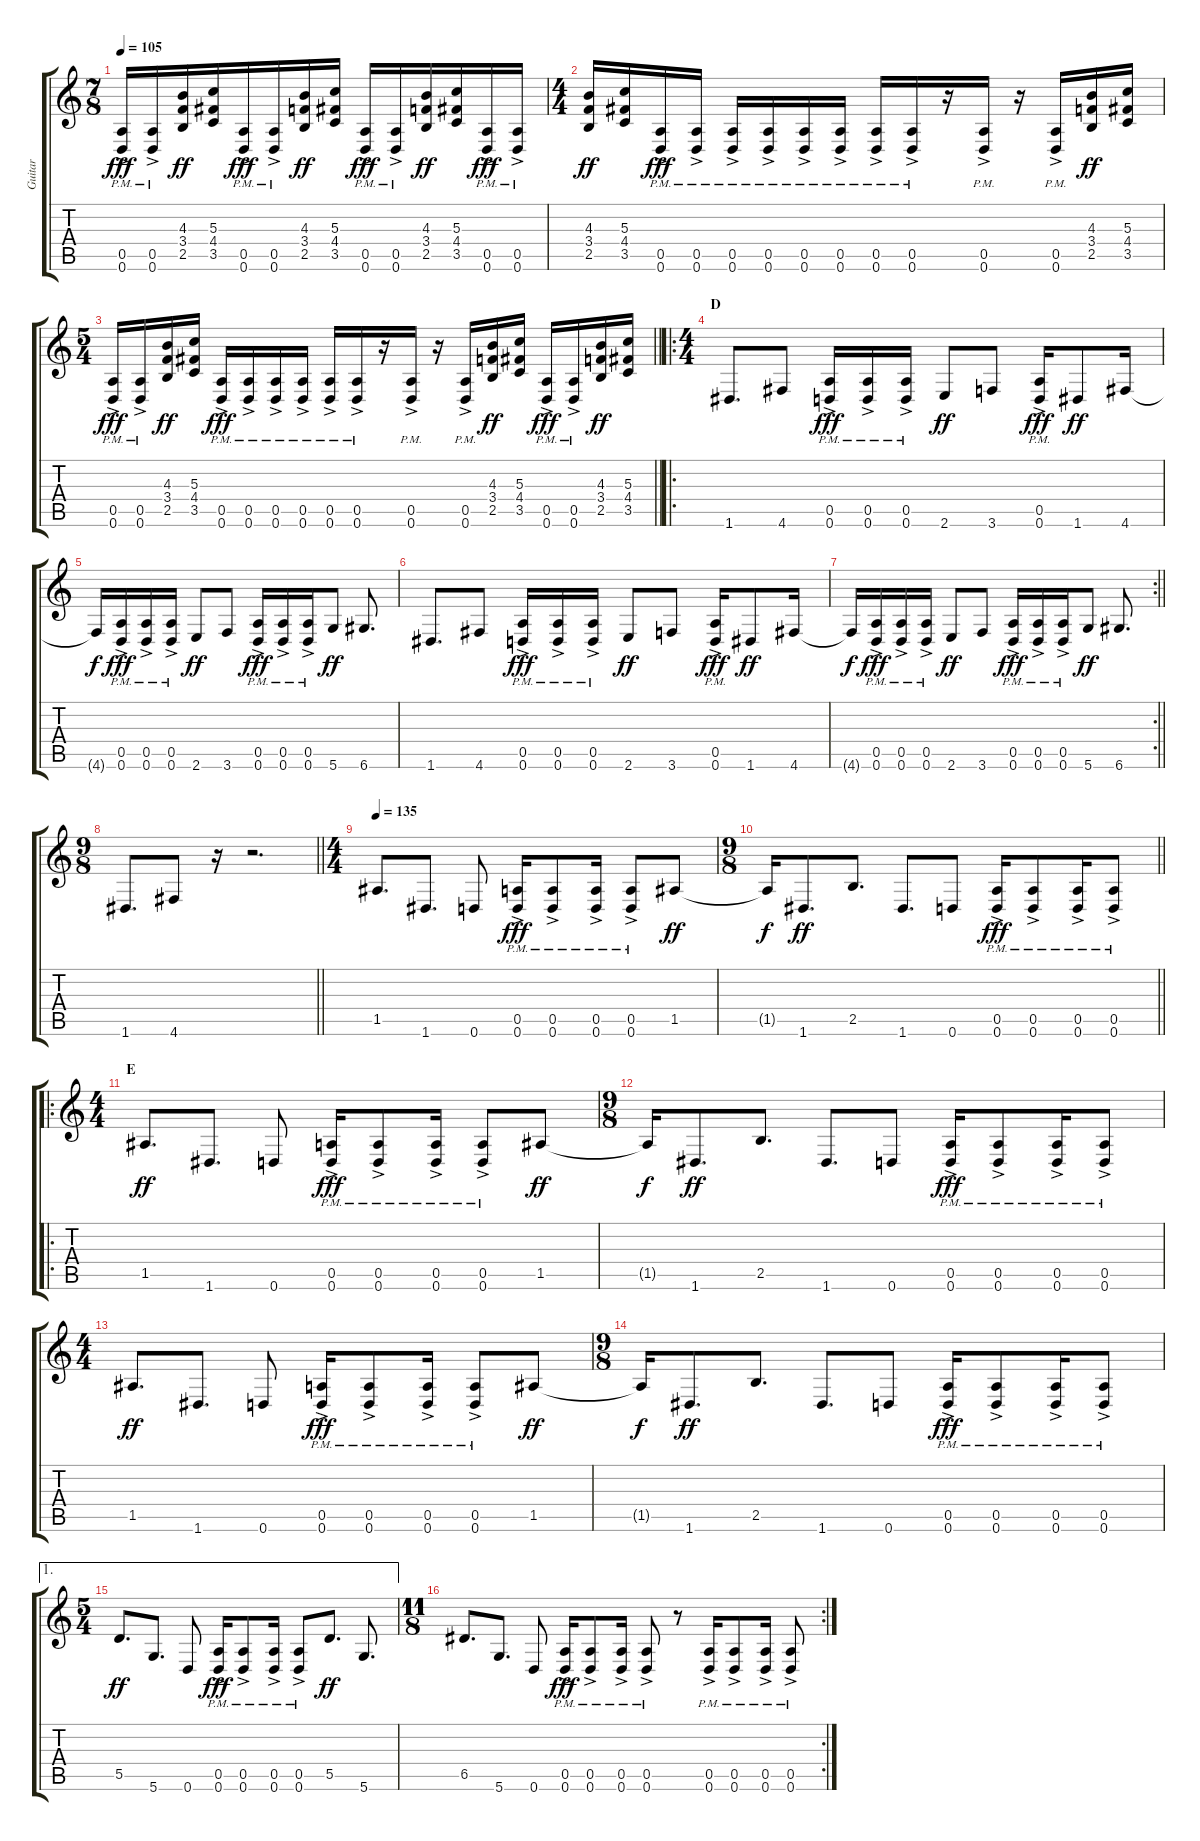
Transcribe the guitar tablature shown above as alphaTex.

\track ("Guitar" "Guitar") {instrument distortionguitar}
\staff {score tabs}
\tuning (E4 B3 G3 D3 A2 D2) {hide}
\ts (7 8)
\tempo 105
\clef g2
\ks c
(0.5{ac pm} 0.6{ac pm}).16{dy fff} (0.5{ac pm} 0.6{ac pm}).16 (4.3 3.4 2.5).16{dy ff} (5.3 4.4 3.5).16 (0.5{ac pm} 0.6{ac pm}).16{dy fff} (0.5{ac pm} 0.6{ac pm}).16 (4.3 3.4 2.5).16{dy ff} (5.3 4.4 3.5).16 (0.5{ac pm} 0.6{ac pm}).16{dy fff} (0.5{ac pm} 0.6{ac pm}).16 (4.3 3.4 2.5).16{dy ff} (5.3 4.4 3.5).16 (0.5{ac pm} 0.6{ac pm}).16{dy fff} (0.5{ac pm} 0.6{ac pm}).16 |
\ts (4 4)
(4.3 3.4 2.5).16{dy ff} (5.3 4.4 3.5).16 (0.5{ac pm} 0.6{ac pm}).16{dy fff} (0.5{ac pm} 0.6{ac pm}).16 (0.5{ac pm} 0.6{ac pm}).16 (0.5{ac pm} 0.6{ac pm}).16 (0.5{ac pm} 0.6{ac pm}).16 (0.5{ac pm} 0.6{ac pm}).16 (0.5{ac pm} 0.6{ac pm}).16 (0.5{ac pm} 0.6{ac pm}).16 r.16 (0.5{ac pm} 0.6{ac pm}).16 r.16 (0.5{ac pm} 0.6{ac pm}).16 (4.3 3.4 2.5).16{dy ff} (5.3 4.4 3.5).16 |
\ts (5 4)
\barLineRight lightlight
(0.5{ac pm} 0.6{ac pm}).16{dy fff} (0.5{ac pm} 0.6{ac pm}).16 (4.3 3.4 2.5).16{dy ff} (5.3 4.4 3.5).16 (0.5{ac pm} 0.6{ac pm}).16{dy fff} (0.5{ac pm} 0.6{ac pm}).16 (0.5{ac pm} 0.6{ac pm}).16 (0.5{ac pm} 0.6{ac pm}).16 (0.5{ac pm} 0.6{ac pm}).16 (0.5{ac pm} 0.6{ac pm}).16 r.16 (0.5{ac pm} 0.6{ac pm}).16 r.16 (0.5{ac pm} 0.6{ac pm}).16 (4.3 3.4 2.5).16{dy ff} (5.3 4.4 3.5).16 (0.5{ac pm} 0.6{ac pm}).16{dy fff} (0.5{ac pm} 0.6{ac pm}).16 (4.3 3.4 2.5).16{dy ff} (5.3 4.4 3.5).16 |
\ro
\ts (4 4)
\section ("" "D")
1.6.8{d} 4.6.8 (0.5{ac pm} 0.6{ac pm}).16{dy fff} (0.5{ac pm} 0.6{ac pm}).16 (0.5{ac pm} 0.6{ac pm}).16 2.6.8{dy ff} 3.6.8 (0.5{ac pm} 0.6{ac pm}).16{dy fff} 1.6.8{dy ff} 4.6.16 |
4.6{t}.16{dy f} (0.5{ac pm} 0.6{ac pm}).16{dy fff} (0.5{ac pm} 0.6{ac pm}).16 (0.5{ac pm} 0.6{ac pm}).16 2.6.8{dy ff} 3.6.8 (0.5{ac pm} 0.6{ac pm}).16{dy fff} (0.5{ac pm} 0.6{ac pm}).16 (0.5{ac pm} 0.6{ac pm}).16 5.6.8{dy ff} 6.6.8{d} |
1.6.8{d} 4.6.8 (0.5{ac pm} 0.6{ac pm}).16{dy fff} (0.5{ac pm} 0.6{ac pm}).16 (0.5{ac pm} 0.6{ac pm}).16 2.6.8{dy ff} 3.6.8 (0.5{ac pm} 0.6{ac pm}).16{dy fff} 1.6.8{dy ff} 4.6.16 |
\rc 2
\barLineRight lightlight
4.6{t}.16{dy f} (0.5{ac pm} 0.6{ac pm}).16{dy fff} (0.5{ac pm} 0.6{ac pm}).16 (0.5{ac pm} 0.6{ac pm}).16 2.6.8{dy ff} 3.6.8 (0.5{ac pm} 0.6{ac pm}).16{dy fff} (0.5{ac pm} 0.6{ac pm}).16 (0.5{ac pm} 0.6{ac pm}).16 5.6.8{dy ff} 6.6.8{d} |
\ts (9 8)
\barLineRight lightlight
1.6.8{d} 4.6.8 r.16 r.2{d} |
\ts (4 4)
\section ("" "")
\tempo 135
1.5.8{d} 1.6.8{d} 0.6.8 (0.5{ac pm} 0.6{ac pm}).16{dy fff} (0.5{ac pm} 0.6{ac pm}).8 (0.5{ac pm} 0.6{ac pm}).16 (0.5{ac pm} 0.6{ac pm}).8 1.5.8{dy ff} |
\ts (9 8)
\barLineRight lightlight
1.5{t}.16{dy f} 1.6.8{d dy ff} 2.5.8{d} 1.6.8{d} 0.6.8 (0.5{ac pm} 0.6{ac pm}).16{dy fff} (0.5{ac pm} 0.6{ac pm}).8 (0.5{ac pm} 0.6{ac pm}).16 (0.5{ac pm} 0.6{ac pm}).8 |
\ro
\ts (4 4)
\section ("" "E")
1.5.8{d dy ff} 1.6.8{d} 0.6.8 (0.5{ac pm} 0.6{ac pm}).16{dy fff} (0.5{ac pm} 0.6{ac pm}).8 (0.5{ac pm} 0.6{ac pm}).16 (0.5{ac pm} 0.6{ac pm}).8 1.5.8{dy ff} |
\ts (9 8)
1.5{t}.16{dy f} 1.6.8{d dy ff} 2.5.8{d} 1.6.8{d} 0.6.8 (0.5{ac pm} 0.6{ac pm}).16{dy fff} (0.5{ac pm} 0.6{ac pm}).8 (0.5{ac pm} 0.6{ac pm}).16 (0.5{ac pm} 0.6{ac pm}).8 |
\ts (4 4)
1.5.8{d dy ff} 1.6.8{d} 0.6.8 (0.5{ac pm} 0.6{ac pm}).16{dy fff} (0.5{ac pm} 0.6{ac pm}).8 (0.5{ac pm} 0.6{ac pm}).16 (0.5{ac pm} 0.6{ac pm}).8 1.5.8{dy ff} |
\ts (9 8)
1.5{t}.16{dy f} 1.6.8{d dy ff} 2.5.8{d} 1.6.8{d} 0.6.8 (0.5{ac pm} 0.6{ac pm}).16{dy fff} (0.5{ac pm} 0.6{ac pm}).8 (0.5{ac pm} 0.6{ac pm}).16 (0.5{ac pm} 0.6{ac pm}).8 |
\ae 1
\ts (5 4)
5.5.8{d dy ff} 5.6.8{d} 0.6.8 (0.5{ac pm} 0.6{ac pm}).16{dy fff} (0.5{ac pm} 0.6{ac pm}).8 (0.5{ac pm} 0.6{ac pm}).16 (0.5{ac pm} 0.6{ac pm}).8 5.5.8{d dy ff} 5.6.8{d} |
\rc 2
\ts (11 8)
6.5.8{d} 5.6.8{d} 0.6.8 (0.5{ac pm} 0.6{ac pm}).16{dy fff} (0.5{ac pm} 0.6{ac pm}).8 (0.5{ac pm} 0.6{ac pm}).16 (0.5{ac pm} 0.6{ac pm}).8 r.8 (0.5{ac pm} 0.6{ac pm}).16 (0.5{ac pm} 0.6{ac pm}).8 (0.5{ac pm} 0.6{ac pm}).16 (0.5{ac pm} 0.6{ac pm}).8
